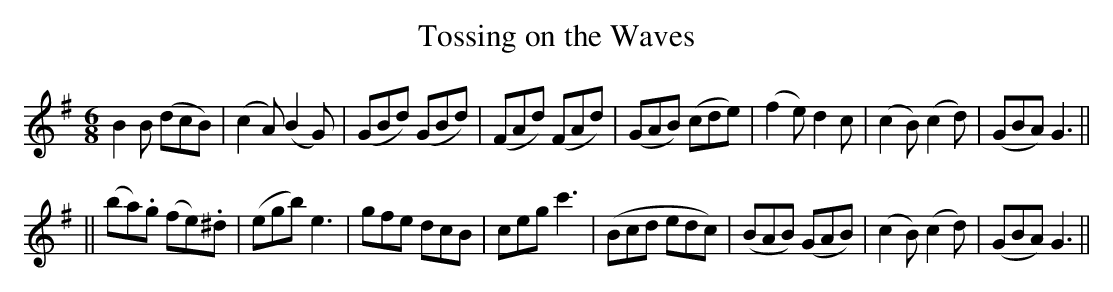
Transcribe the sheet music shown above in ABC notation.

X:1
T:Tossing on the Waves
M:6/8
L:1/8
K:G
  B2B (dcB) | (c2A) (B2G) | (GBd) (GBd) | (FAd) (FAd) \
| (GAB) (cde) | (f2e) d2c | (c2B) (c2d) | (GBA) G3 ||
|| (ba).g (fe).^d | (egb) e3 | gfe dcB | ceg c'3 \
| (Bcd edc) | (BAB) (GAB) | (c2B) (c2d) | (GBA) G3 ||
